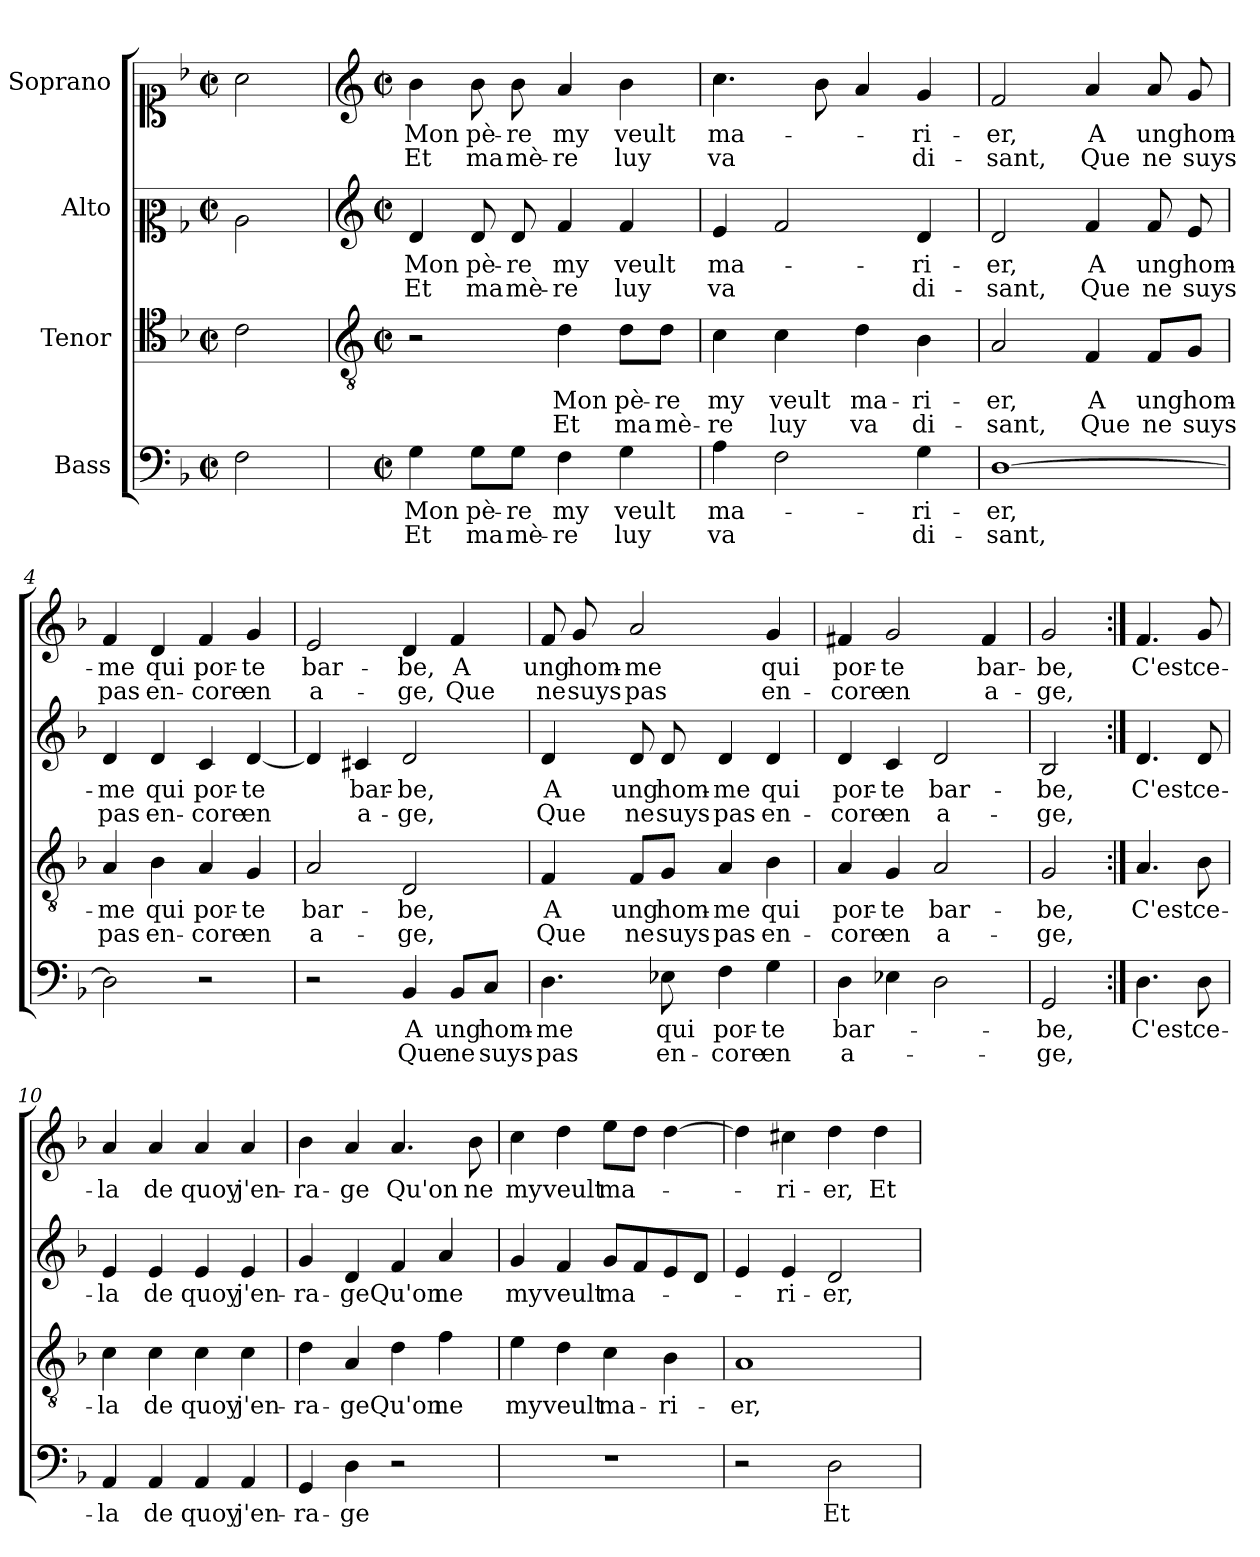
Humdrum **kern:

**kern	**text	**text	**kern	**text	**text	**kern	**text	**text	**kern	**text	**text
*part4	*part4	*part4	*part3	*part3	*part3	*part2	*part2	*part2	*part1	*part1	*part1
*staff4	*staff4	*staff4	*staff3	*staff3	*staff3	*staff2	*staff2	*staff2	*staff1	*staff1	*staff1
*I"Bass	*	*	*I"Tenor	*	*	*I"Alto	*	*	*I"Soprano	*	*
*clefF4	*	*	*clefC4	*	*	*clefC2	*	*	*clefC1	*	*
*k[b-]	*	*	*k[b-]	*	*	*k[b-]	*	*	*k[b-]	*	*
*F:	*	*	*F:	*	*	*F:	*	*	*F:	*	*
*M2/2	*	*	*M2/2	*	*	*M2/2	*	*	*M2/2	*	*
*met(c|)	*	*	*met(c|)	*	*	*met(c|)	*	*	*met(c|)	*	*
=	=	=	=	=	=	=	=	=	=	=	=
!LO:N:head=open	!	!	!LO:N:head=open	!	!	!LO:N:head=open	!	!	!LO:N:head=open	!	!
2F!\	.	.	2c!\	.	.	2c!\	.	.	2a!\	.	.
!!LO:LB:g=z
=1	=1	=1	=1	=1	=1	=1	=1	=1	=1	=1	=1
*	*	*	*clefGv2	*	*	*clefG2	*	*	*clefG2	*	*
*M2/2	*	*	*M2/2	*	*	*M2/2	*	*	*M2/2	*	*
*met(c|)	*	*	*met(c|)	*	*	*met(c|)	*	*	*met(c|)	*	*
4G\	Mon	Et	2r	.	.	4d/	Mon	Et	4b-\	Mon	Et
8G\L	pè-	ma	.	.	.	8d/	pè-	ma	8b-\	pè-	ma
8G\J	-re	mè-	.	.	.	8d/	-re	mè-	8b-\	-re	mè-
4F\	my	-re	4d\	Mon	Et	4f/	my	-re	4a/	my	-re
4G\	veult	luy	8d\L	pè-	ma	4f/	veult	luy	4b-\	veult	luy
.	.	.	8d\J	-re	mè-	.	.	.	.	.	.
=2	=2	=2	=2	=2	=2	=2	=2	=2	=2	=2	=2
4A\	ma-	va	4c\	my	-re	4e/	ma-	va	4.cc\	ma-	va
2F\	.	.	4c\	veult	luy	2f/	.	.	.	.	.
.	.	.	.	.	.	.	.	.	8b-\	.	.
.	.	.	4d\	ma-	va	.	.	.	4a/	.	.
4G\	-ri-	di-	4B-\	-ri-	di-	4d/	-ri-	di-	4g/	-ri-	di-
=3	=3	=3	=3	=3	=3	=3	=3	=3	=3	=3	=3
[1D	-er,	-sant,	2A/	-er,	-sant,	2d/	-er,	-sant,	2f/	-er,	-sant,
.	.	.	4F/	A	Que	4f/	A	Que	4a/	A	Que
.	.	.	8F/L	ung	ne	8f/	ung	ne	8a/	ung	ne
.	.	.	8G/J	hom-	suys	8e/	hom-	suys	8g/	hom-	suys
!!LO:LB:g=z
=4	=4	=4	=4	=4	=4	=4	=4	=4	=4	=4	=4
2D\]	.	.	4A/	-me	pas	4d/	-me	pas	4f/	-me	pas
.	.	.	4B-\	qui	en-	4d/	qui	en-	4d/	qui	en-
2r	.	.	4A/	por-	-core	4c/	por-	-core	4f/	por-	-core
.	.	.	4G/	-te	en	[4d/	-te	en	4g/	-te	en
=5	=5	=5	=5	=5	=5	=5	=5	=5	=5	=5	=5
2r	.	.	2A/	bar-	a-	4d/]	.	.	2e/	bar-	a-
.	.	.	.	.	.	4c#X/	bar-	a-	.	.	.
4BB-/	A	Que	2D/	-be,	-ge,	2d/	-be,	-ge,	4d/	-be,	-ge,
8BB-/L	ung	ne	.	.	.	.	.	.	4f/	A	Que
8C/J	hom-	suys	.	.	.	.	.	.	.	.	.
=6	=6	=6	=6	=6	=6	=6	=6	=6	=6	=6	=6
4.D\	-me	pas	4F/	A	Que	4d/	A	Que	8f/	ung	ne
.	.	.	.	.	.	.	.	.	8g/	hom-	suys
.	.	.	8F/L	ung	ne	8d/	ung	ne	2a/	-me	pas
8E-X\	qui	en-	8G/J	hom-	suys	8d/	hom-	suys	.	.	.
4F\	por-	-core	4A/	-me	pas	4d/	-me	pas	.	.	.
4G\	-te	en	4B-\	qui	en-	4d/	qui	en-	4g/	qui	en-
=7	=7	=7	=7	=7	=7	=7	=7	=7	=7	=7	=7
4D\	bar-	a-	4A/	por-	-core	4d/	por-	-core	4f#X/	por-	-core
4E-X\	.	.	4G/	-te	en	4c/	-te	en	2g/	-te	en
2D\	.	.	2A/	bar-	a-	2d/	bar-	a-	.	.	.
.	.	.	.	.	.	.	.	.	4f#/	bar-	a-
=8	=8	=8	=8	=8	=8	=8	=8	=8	=8	=8	=8
2GG/	-be,	-ge,	2G/	-be,	-ge,	2B-/	-be,	-ge,	2g/	-be,	-ge,
!!LO:PB:g=z
=9:|!	=9:|!	=9:|!	=9:|!	=9:|!	=9:|!	=9:|!	=9:|!	=9:|!	=9:|!	=9:|!	=9:|!
4.D\	C'est	.	4.A/	C'est	.	4.d/	C'est	.	4.f/	C'est	.
8D\	ce-	.	8B-\	ce-	.	8d/	ce-	.	8g/	ce-	.
=10	=10	=10	=10	=10	=10	=10	=10	=10	=10	=10	=10
4AA/	-la	.	4c\	-la	.	4e/	-la	.	4a/	-la	.
4AA/	de	.	4c\	de	.	4e/	de	.	4a/	de	.
4AA/	quoy	.	4c\	quoy	.	4e/	quoy	.	4a/	quoy	.
4AA/	j'en-	.	4c\	j'en-	.	4e/	j'en-	.	4a/	j'en-	.
=11	=11	=11	=11	=11	=11	=11	=11	=11	=11	=11	=11
4GG/	-ra-	.	4d\	-ra-	.	4g/	-ra-	.	4b-\	-ra-	.
4D\	-ge	.	4A/	-ge	.	4d/	-ge	.	4a/	-ge	.
2r	.	.	4d\	Qu'on	.	4f/	Qu'on	.	4.a/	Qu'on	.
.	.	.	4f\	ne	.	4a/	ne	.	.	.	.
.	.	.	.	.	.	.	.	.	8b-\	ne	.
=12	=12	=12	=12	=12	=12	=12	=12	=12	=12	=12	=12
1r	.	.	4e\	my	.	4g/	my	.	4cc\	my	.
.	.	.	4d\	veult	.	4f/	veult	.	4dd\	veult	.
.	.	.	4c\	ma-	.	8g/L	ma-	.	8ee\L	ma-	.
.	.	.	.	.	.	8f/	.	.	8dd\J	.	.
.	.	.	4B-\	-ri-	.	8e/	.	.	[4dd\	.	.
.	.	.	.	.	.	8d/J	.	.	.	.	.
=13	=13	=13	=13	=13	=13	=13	=13	=13	=13	=13	=13
2r	.	.	1A	-er,	.	4e/	.	.	4dd\]	.	.
.	.	.	.	.	.	4e/	-ri-	.	4cc#X\	-ri-	.
2D\	Et	.	.	.	.	2d/	-er,	.	4dd\	-er,	.
.	.	.	.	.	.	.	.	.	4dd\	Et	.
=	=	=	=	=	=	=	=	=	=	=	=
*-	*-	*-	*-	*-	*-	*-	*-	*-	*-	*-	*-
